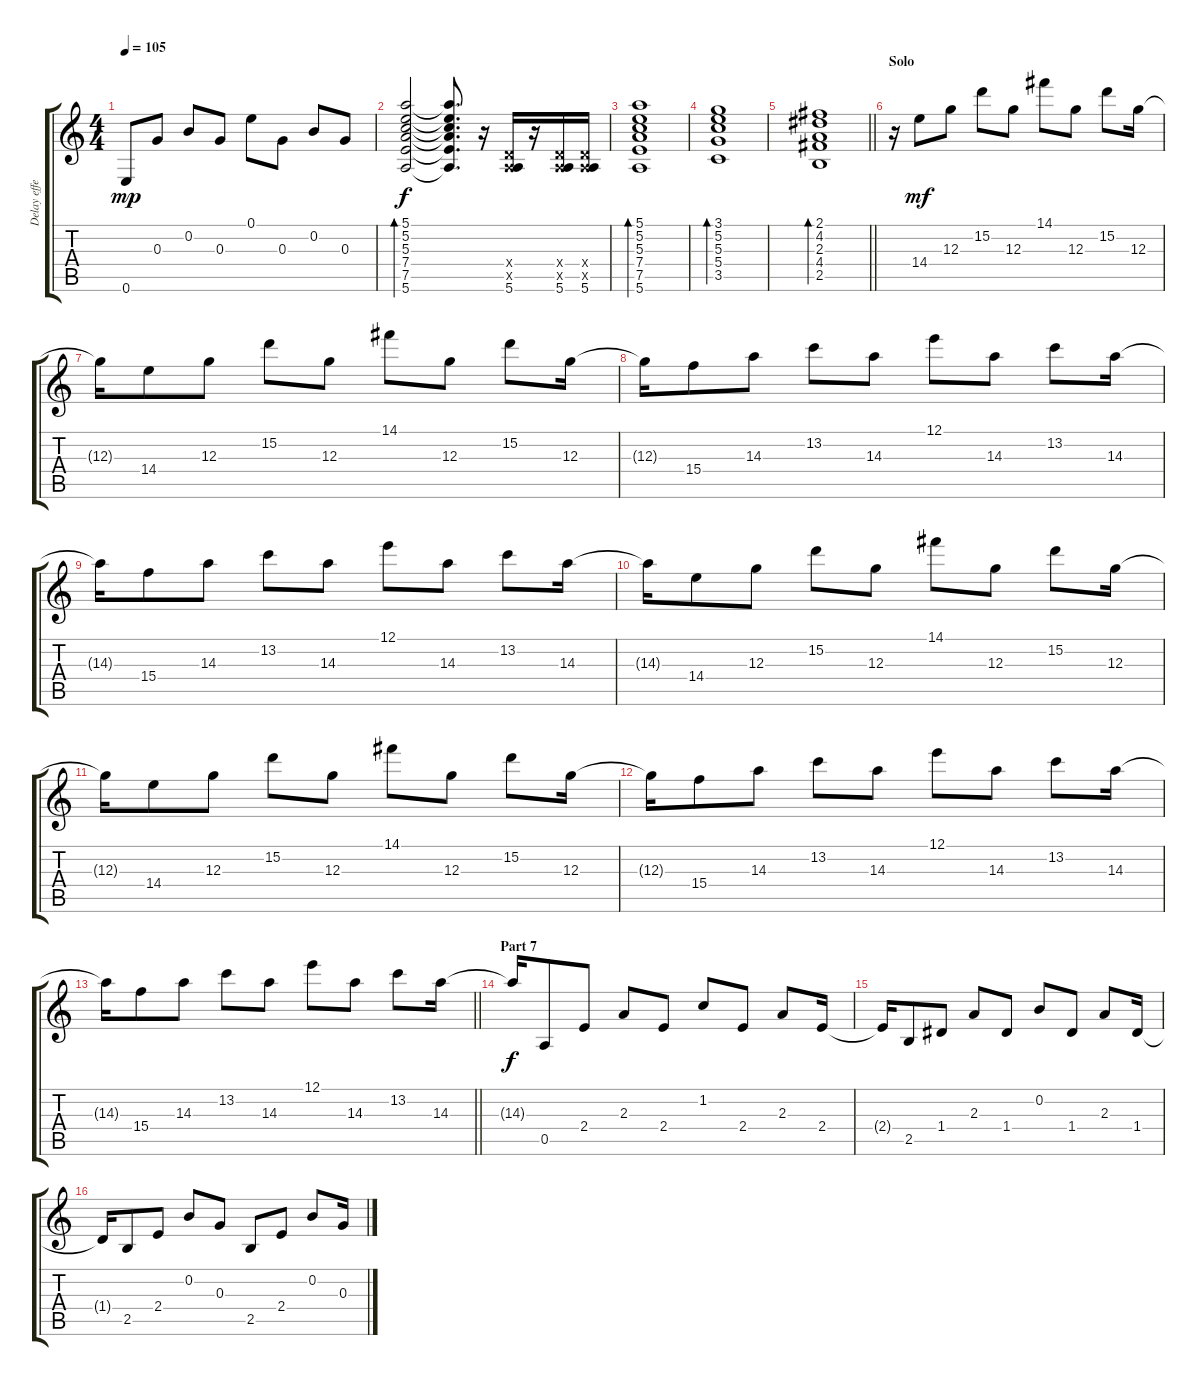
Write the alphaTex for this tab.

\track ("Delay effect" "Delay effe") {instrument electricguitarclean}
\staff {score tabs}
\tuning (E4 B3 G3 D3 A2 E2) {hide}
\ts (4 4)
\tempo 105
\clef g2
\ks c
0.6.8{dy mp} 0.3.8 0.2.8 0.3.8 0.1.8 0.3.8 0.2.8 0.3.8 |
(5.1 5.2 5.3 7.4 7.5 5.6).2{bd 120 dy f} (5.1{t} 5.2{t} 5.3{t} 7.4{t} 7.5{t} 5.6{t}).8{d} r.16 (0.4{x} 0.5{x} 5.6).16 r.16 (0.4{x} 0.5{x} 5.6).16 (0.4{x} 0.5{x} 5.6).16 |
(5.1 5.2 5.3 7.4 7.5 5.6).1{bd 120} |
(3.1 5.2 5.3 5.4 3.5).1{bd 120} |
\barLineRight lightlight
(2.1 4.2 2.3 4.4 2.5).1{bd 120} |
\section ("" "Solo")
r.16 14.4.8{dy mf} 12.3.8 15.2.8 12.3.8 14.1.8 12.3.8 15.2.8 12.3.16 |
12.3{t}.16 14.4.8 12.3.8 15.2.8 12.3.8 14.1.8 12.3.8 15.2.8 12.3.16 |
12.3{t}.16 15.4.8 14.3.8 13.2.8 14.3.8 12.1.8 14.3.8 13.2.8 14.3.16 |
14.3{t}.16 15.4.8 14.3.8 13.2.8 14.3.8 12.1.8 14.3.8 13.2.8 14.3.16 |
14.3{t}.16 14.4.8 12.3.8 15.2.8 12.3.8 14.1.8 12.3.8 15.2.8 12.3.16 |
12.3{t}.16 14.4.8 12.3.8 15.2.8 12.3.8 14.1.8 12.3.8 15.2.8 12.3.16 |
12.3{t}.16 15.4.8 14.3.8 13.2.8 14.3.8 12.1.8 14.3.8 13.2.8 14.3.16 |
\barLineRight lightlight
14.3{t}.16 15.4.8 14.3.8 13.2.8 14.3.8 12.1.8 14.3.8 13.2.8 14.3.16 |
\section ("" "Part 7")
14.3{t}.16{dy f} 0.5.8 2.4.8 2.3.8 2.4.8 1.2.8 2.4.8 2.3.8 2.4.16 |
2.4{t}.16 2.5.8 1.4.8 2.3.8 1.4.8 0.2.8 1.4.8 2.3.8 1.4.16 |
1.4{t}.16 2.5.8 2.4.8 0.2.8 0.3.8 2.5.8 2.4.8 0.2.8 0.3.16
